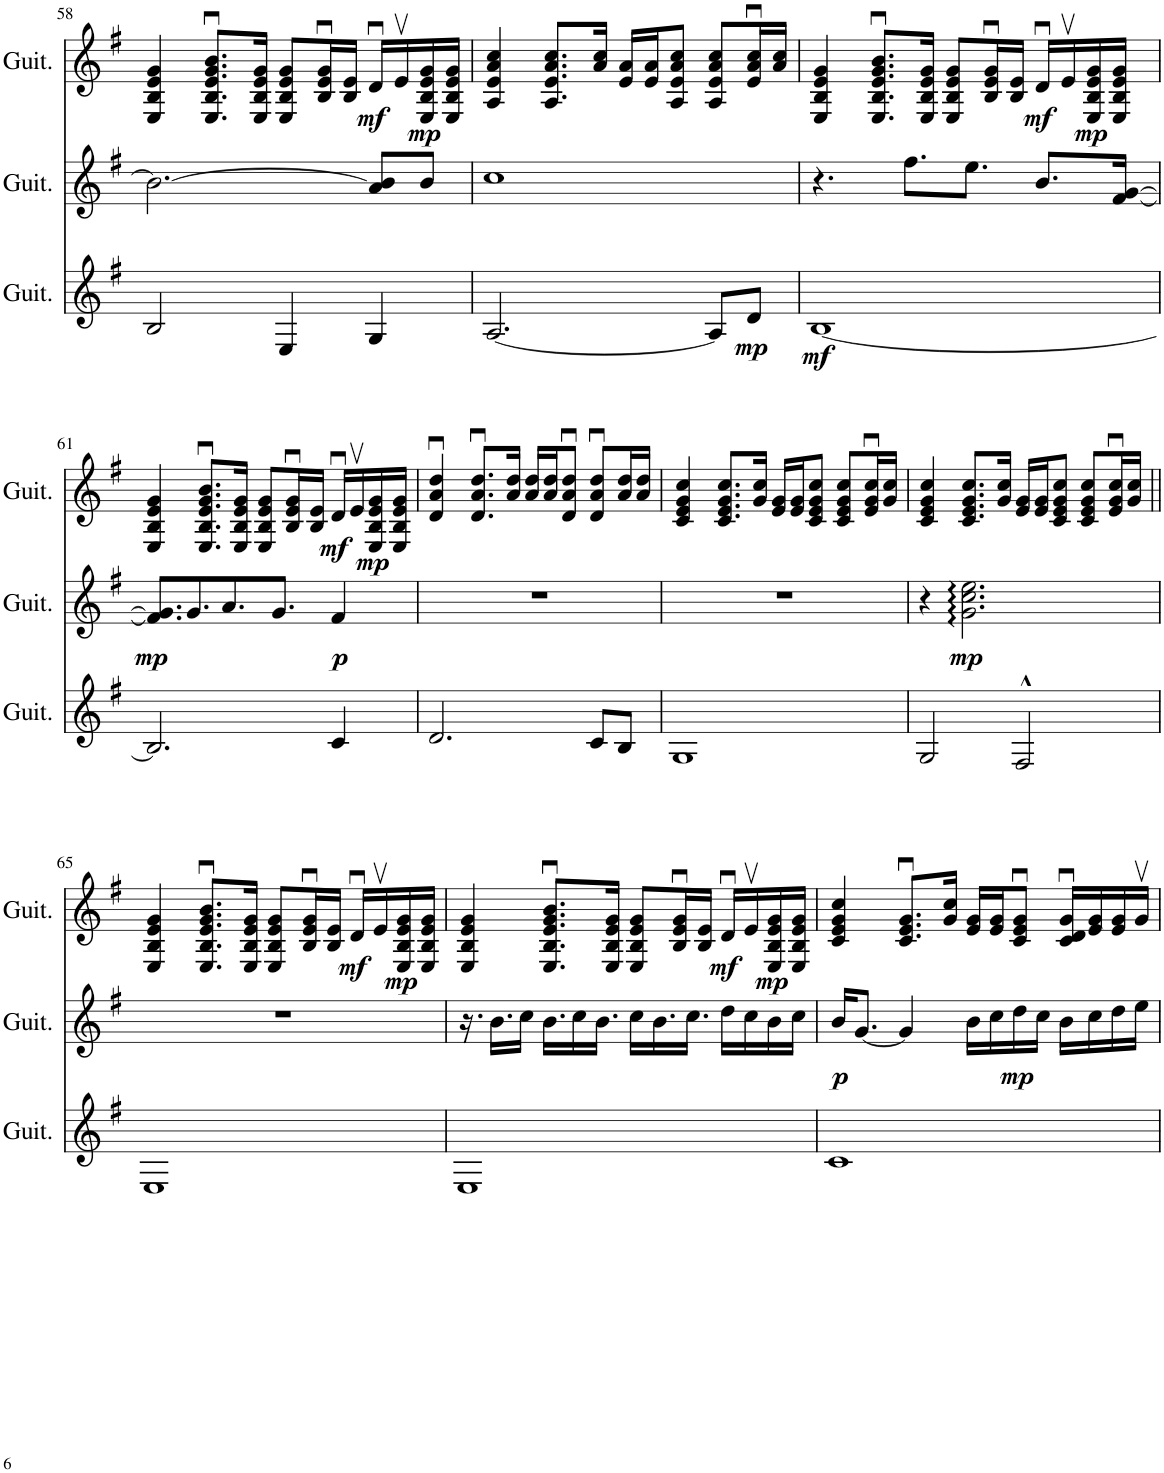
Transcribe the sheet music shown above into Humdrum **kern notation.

**kern	**dynam	**kern	**dynam	**kern	**dynam
*part3	*part3	*part2	*part2	*part1	*part1
*staff3	*staff3	*staff2	*staff2	*staff1	*staff1
*I"吉他	*	*I"吉他	*	*I"吉他	*
!!LO:PB:g=z
*clefG2	*	*clefG2	*	*clefG2	*
*Trd7c12	*	*Trd7c12	*	*Trd7c12	*
*k[f#]	*	*k[f#]	*	*k[f#]	*
*M4/4	*	*M4/4	*	*M4/4	*
=58	=58	=58	=58	=58	=58
2B/	.	2.b\_	.	4E/ 4B/ 4e/ 4g/	.
.	.	.	.	8.E/u 8.B/u 8.e/u 8.g/u 8.b/uL	.
.	.	.	.	16E/ 16B/ 16e/ 16g/Jk	.
4E/	.	.	.	8E/ 8B/ 8e/ 8g/L	.
.	.	.	.	16B/u 16e/u 16g/uL	.
.	.	.	.	16B/ 16e/JJ	.
!	!	!	!	!	!LO:DY:b
4G/	.	8a/ 8b/]L	.	16du/LL	mf
.	.	.	.	16ev/	.
!	!	!	!	!	!LO:DY:b
.	.	8b/J	.	16E/ 16B/ 16e/ 16g/	mp
.	.	.	.	16E/ 16B/ 16e/ 16g/JJ	.
=59	=59	=59	=59	=59	=59
[2.A/	.	1cc	.	4A/ 4e/ 4a/ 4cc/	.
.	.	.	.	8.A/ 8.e/ 8.a/ 8.cc/L	.
.	.	.	.	16a/ 16cc/Jk	.
.	.	.	.	16e/ 16a/LL	.
.	.	.	.	16e/ 16a/J	.
.	.	.	.	8A/ 8e/ 8a/ 8cc/J	.
8A/L]	.	.	.	8A/ 8e/ 8a/ 8cc/L	.
!	!LO:DY:b	!	!	!	!
8d/J	mp	.	.	16e/u 16a/u 16cc/uL	.
.	.	.	.	16a/ 16cc/JJ	.
=60	=60	=60	=60	=60	=60
!	!LO:DY:b	!	!	!	!
[1B	mf	4.r	.	4E/ 4B/ 4e/ 4g/	.
.	.	.	.	8.E/u 8.B/u 8.e/u 8.g/u 8.b/uL	.
.	.	8.ff#\L	.	.	.
.	.	.	.	16E/ 16B/ 16e/ 16g/Jk	.
.	.	.	.	8E/ 8B/ 8e/ 8g/L	.
.	.	8.ee\J	.	.	.
.	.	.	.	16B/u 16e/u 16g/uL	.
.	.	.	.	16B/ 16e/JJ	.
!	!	!	!	!	!LO:DY:b
.	.	8.b/L	.	16du/LL	mf
.	.	.	.	16ev/	.
!	!	!	!	!	!LO:DY:b
.	.	.	.	16E/ 16B/ 16e/ 16g/	mp
.	.	[16f#/ [16g/Jk	.	16E/ 16B/ 16e/ 16g/JJ	.
!!LO:LB:g=z
=61	=61	=61	=61	=61	=61
!	!	!	!LO:DY:b	!	!
2.B/]	.	8.f#/] 8.g/]L	mp	4E/ 4B/ 4e/ 4g/	.
.	.	8.g/	.	.	.
.	.	.	.	8.E/u 8.B/u 8.e/u 8.g/u 8.b/uL	.
.	.	8.a/	.	.	.
.	.	.	.	16E/ 16B/ 16e/ 16g/Jk	.
.	.	.	.	8E/ 8B/ 8e/ 8g/L	.
.	.	8.g/J	.	.	.
.	.	.	.	16B/u 16e/u 16g/uL	.
.	.	.	.	16B/ 16e/JJ	.
!	!	!	!LO:DY:b	!	!LO:DY:b
4c/	.	4f#/	p	16du/LL	mf
.	.	.	.	16ev/	.
!	!	!	!	!	!LO:DY:b
.	.	.	.	16E/ 16B/ 16e/ 16g/	mp
.	.	.	.	16E/ 16B/ 16e/ 16g/JJ	.
=62	=62	=62	=62	=62	=62
2.d/	.	1r	.	4d/u 4a/u 4dd/u	.
.	.	.	.	8.d/u 8.a/u 8.dd/uL	.
.	.	.	.	16a/ 16dd/Jk	.
.	.	.	.	16a/ 16dd/LL	.
.	.	.	.	16a/ 16dd/J	.
.	.	.	.	8d/u 8a/u 8dd/uJ	.
8c/L	.	.	.	8d/u 8a/u 8dd/uL	.
8B/J	.	.	.	16a/ 16dd/L	.
.	.	.	.	16a/ 16dd/JJ	.
=63	=63	=63	=63	=63	=63
1G	.	1r	.	4c/ 4e/ 4g/ 4cc/	.
.	.	.	.	8.c/ 8.e/ 8.g/ 8.cc/L	.
.	.	.	.	16g/ 16cc/Jk	.
.	.	.	.	16e/ 16g/LL	.
.	.	.	.	16e/ 16g/J	.
.	.	.	.	8c/ 8e/ 8g/ 8cc/J	.
.	.	.	.	8c/ 8e/ 8g/ 8cc/L	.
.	.	.	.	16e/u 16g/u 16cc/uL	.
.	.	.	.	16g/ 16cc/JJ	.
=64	=64	=64	=64	=64	=64
2G/	.	4r	.	4c/ 4e/ 4g/ 4cc/	.
!	!	!	!LO:DY:b	!	!
.	.	2.g\: 2.cc\: 2.ee\:	mp	8.c/ 8.e/ 8.g/ 8.cc/L	.
.	.	.	.	16g/ 16cc/Jk	.
2F#^^/	.	.	.	16e/ 16g/LL	.
.	.	.	.	16e/ 16g/J	.
.	.	.	.	8c/ 8e/ 8g/ 8cc/J	.
.	.	.	.	8c/ 8e/ 8g/ 8cc/L	.
.	.	.	.	16e/u 16g/u 16cc/uL	.
.	.	.	.	16g/ 16cc/JJ	.
!!LO:LB:g=z
=65||	=65||	=65||	=65||	=65||	=65||
1E	.	1r	.	4E/ 4B/ 4e/ 4g/	.
.	.	.	.	8.E/u 8.B/u 8.e/u 8.g/u 8.b/uL	.
.	.	.	.	16E/ 16B/ 16e/ 16g/Jk	.
.	.	.	.	8E/ 8B/ 8e/ 8g/L	.
.	.	.	.	16B/u 16e/u 16g/uL	.
.	.	.	.	16B/ 16e/JJ	.
!	!	!	!	!	!LO:DY:b
.	.	.	.	16du/LL	mf
.	.	.	.	16ev/	.
!	!	!	!	!	!LO:DY:b
.	.	.	.	16E/ 16B/ 16e/ 16g/	mp
.	.	.	.	16E/ 16B/ 16e/ 16g/JJ	.
=66	=66	=66	=66	=66	=66
1E	.	16.r	.	4E/ 4B/ 4e/ 4g/	.
.	.	16.b\LL	.	.	.
.	.	16cc\JJ	.	.	.
.	.	16.b\LL	.	8.E/u 8.B/u 8.e/u 8.g/u 8.b/uL	.
.	.	16cc\	.	.	.
.	.	16.b\JJ	.	.	.
.	.	.	.	16E/ 16B/ 16e/ 16g/Jk	.
.	.	16cc\LL	.	8E/ 8B/ 8e/ 8g/L	.
.	.	16.b\	.	.	.
.	.	.	.	16B/u 16e/u 16g/uL	.
.	.	16.cc\JJ	.	.	.
.	.	.	.	16B/ 16e/JJ	.
!	!	!	!	!	!LO:DY:b
.	.	16dd\LL	.	16du/LL	mf
.	.	16cc\	.	16ev/	.
!	!	!	!	!	!LO:DY:b
.	.	16b\	.	16E/ 16B/ 16e/ 16g/	mp
.	.	16cc\JJ	.	16E/ 16B/ 16e/ 16g/JJ	.
=67	=67	=67	=67	=67	=67
!	!	!	!LO:DY:b	!	!
1c	.	16b/KL	p	4c/ 4e/ 4g/ 4cc/	.
.	.	[8.g/J	.	.	.
.	.	4g/]	.	8.c/u 8.e/u 8.g/uL	.
.	.	.	.	16g/ 16cc/Jk	.
.	.	16b\LL	.	16e/ 16g/LL	.
.	.	16cc\	.	16e/ 16g/J	.
!	!	!	!LO:DY:b	!	!
.	.	16dd\	mp	8c/u 8e/u 8g/uJ	.
.	.	16cc\JJ	.	.	.
.	.	16b\LL	.	16c/u 16d/u 16g/uLL	.
.	.	16cc\	.	16e/ 16g/	.
.	.	16dd\	.	16e/ 16g/	.
.	.	16ee\JJ	.	16gv/JJ	.
=	=	=	=	=	=
*-	*-	*-	*-	*-	*-
